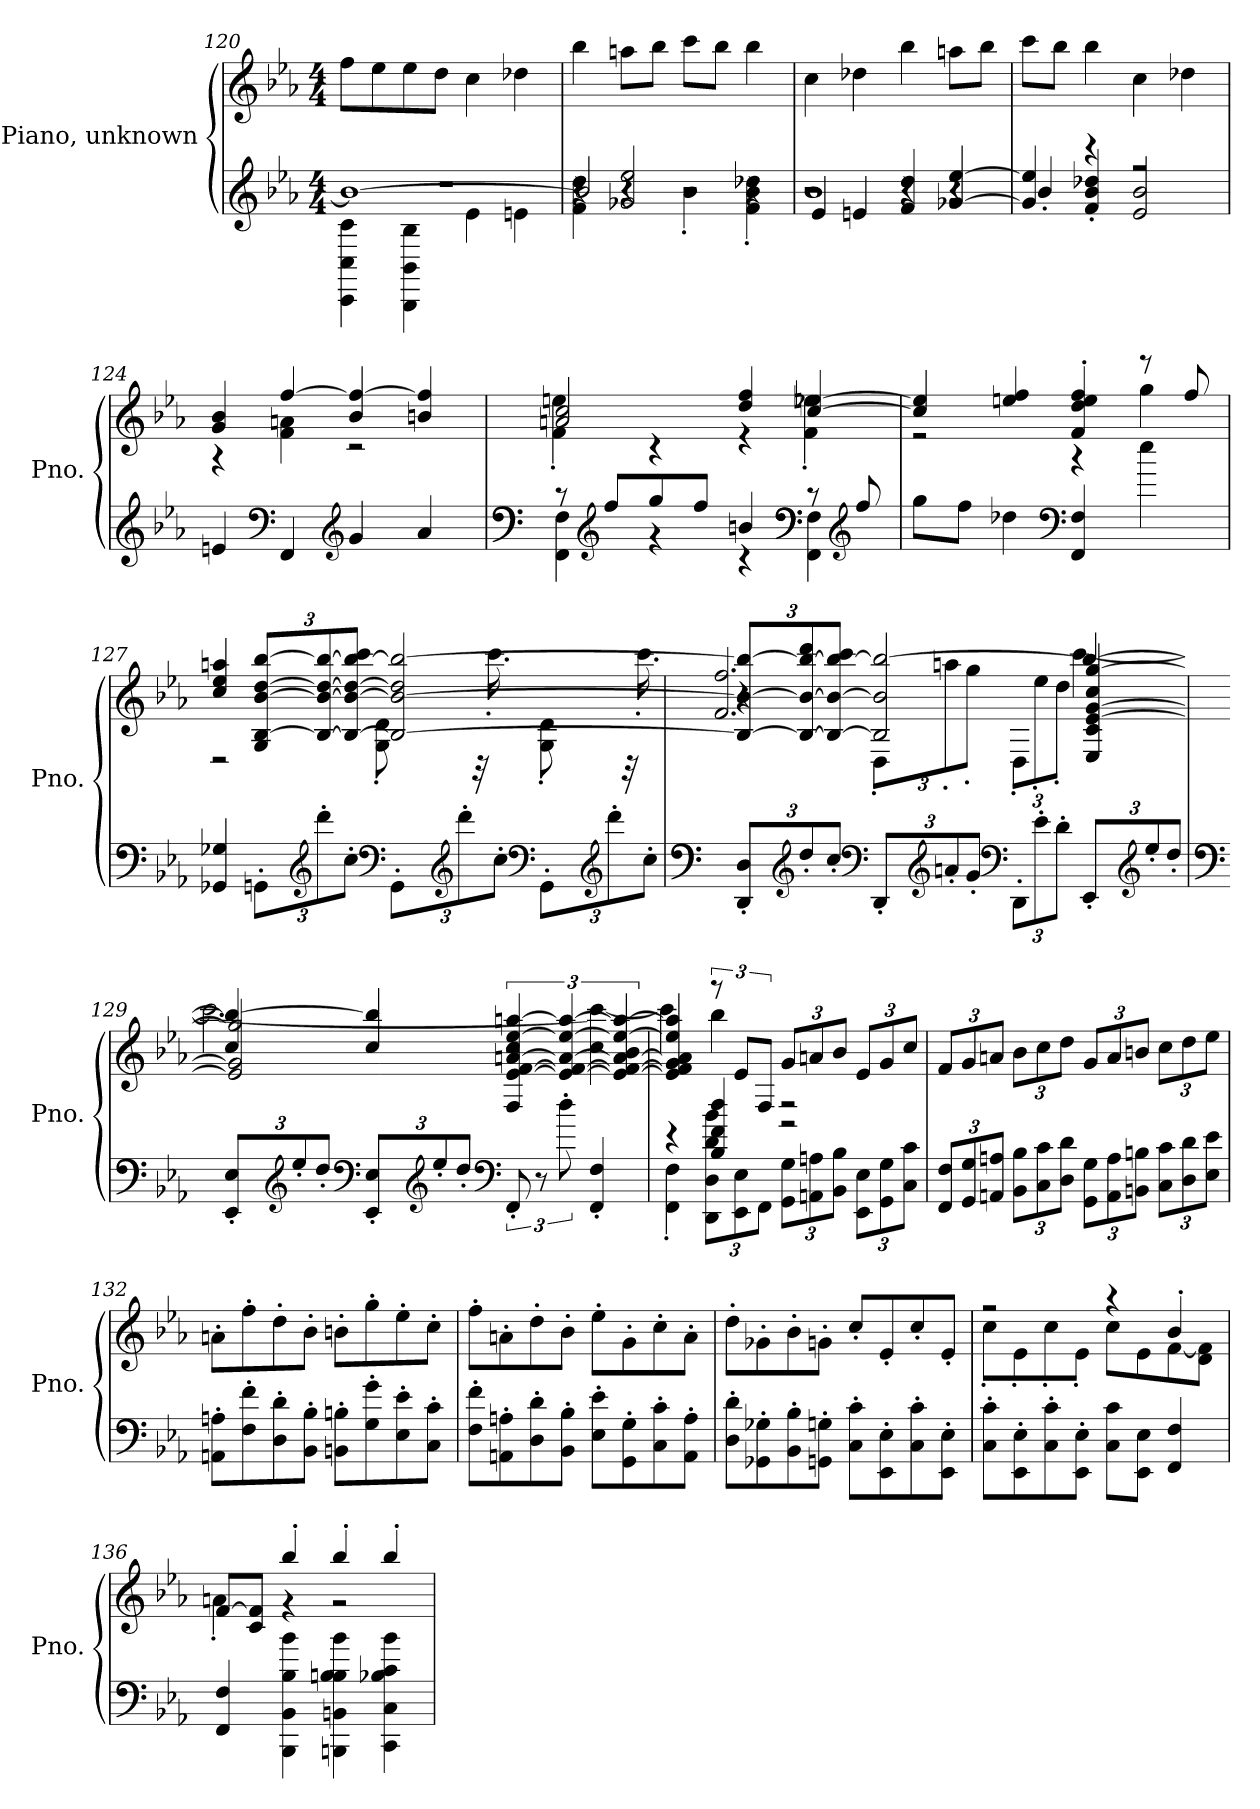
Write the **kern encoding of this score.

**kern	**kern
*part1	*part1
*staff2	*staff1
*I"Piano, unknown	*
*I'Pno.	*
*clefG2	*clefG2
*k[b-e-a-]	*k[b-e-a-]
*M4/4	*M4/4
=120	=120
*^	*
*	*^	*
1r	4CC\ 4C\ 4c\	1b-_	8ff\L
.	.	.	8ee-\
.	4BBB-\ 4BB-\ 4B-\	.	8ee-\
.	.	.	8dd\J
.	4e-\	.	4cc\
.	4en\	.	4dd-X\
!!LO:LB:g=z
=121	=121	=121	=121
4r	4f\ 4dd\	2b-/]	4bb-\
2g-X/ 2ee-/	4r	.	8aan\L
.	.	.	8bb-\J
.	4b-'\	2r	8ccc\L
.	.	.	8bb-\J
4r	4f\' 4b-\' 4dd-X\'	.	4bb-\
=122	=122	=122	=122
2r	1b-	4e-/	4cc\
.	.	4en/	4dd-X\
4r	.	4f/ 4dd/	4bb-\
[4g-X/ [4ee-/	.	4r	8aan\L
.	.	.	8bb-\J
*	*v	*v	*
=123	=123	=123
4g-/] 4ee-/]	4b-'/	8ccc\L
.	.	8bb-\J
4r	4f/' 4b-/' 4dd-X/'	4bb-\
2r	2e-/ 2b-/	4cc\
.	.	4dd-X\
*v	*v	*
=124	=124
*	*^
4en/	4g/ 4b-/	4r
*clefF4	*	*
4FF/	[4ff/	4f\ 4an\
*clefG2	*	*
4g/	4b-/ 4ff/_	2r
4a-/	4bn/ 4ff/]	.
!!LO:LB:g=z	!!
=125	=125	=125
*clefF4	*	*
*^	*	*
8r	4FF\ 4F\	2an/ 2cc/	4f\' 4een\'
*clefG2	*	*	*
8ff/L	.	.	.
8gg/	4r	.	4r
8ff/J	.	.	.
4bn/	4r	4dd/ 4ff/	4r
*clefF4	*	*	*
8r	4FF\ 4F\	[4cc/ [4ee-X/	4f\' 4een\'
*clefG2	*	*	*
8ff/	.	.	.
*v	*v	*	*
=126	=126	=126
8gg\L	4cc/] 4ee-/]	2r
8ff\J	.	.
4dd-X\	4een/ 4ff/	.
*clefF4	*	*
4FF/ 4F/	4f/' 4dd/' 4ee/' 4ff/'	4r
4ee-\	8r	4gg\
.	8ff/	.
!!LO:LB:g=z	!!
=127	=127	=127
4GG-X/ 4G-X/	4cc/ 4ee-/ 4aan/	2r
*Xbrackettup	*Xbrackettup	*
12GGn'\L	12G/ [12B-/ [12b-/ [12dd/ [12bb-/L	.
*clefG2	*	*
12ddd'\	12B-/_ 12b-/_ 12dd/_ 12bb-/_	.
12cc'\J	12B-/_ 12b-/_ 12dd/_ 12bb-/_ 12ccc/J	.
*clefF4	*	*
12GG'\L	2B-/_ 2b-/_ 2dd/] 2bb-/_	8G\' 8d\'
*clefG2	*	*
12ddd'\	.	.
.	.	32r
.	.	16.ccc'\
12cc'\J	.	.
*clefF4	*	*
12GG'\L	.	8G\' 8d\'
*clefG2	*	*
12ddd'\	.	.
.	.	32r
.	.	16.ccc'\
12cc'\J	.	.
*	*v	*v
!!LO:PB:g=z
=128	=128
*clefF4	*
*	*^
*	*	*^
12DD/' 12D/'L	12B-/_ 12b-/_ 12bb-/_L	4r	2.f/ 2.ff/
*clefG2	*	*	*
12dd'/	12B-/_ 12b-/_ 12bb-/_ 12ddd/	.	.
12cc'/J	12B-/_ 12b-/_ 12bb-/_ 12ccc/J	.	.
*clefF4	*	*	*
12DD'/L	2B-/] 2b-/] 2bb-/_	12D'\L	.
*clefG2	*	*	*
12an'/	.	12aan'\	.
12g'/J	.	12gg'\J	.
*clefF4	*	*	*
12DD'\L	.	12D'\L	.
12e-'\	.	12ee-'\	.
12d'\J	.	12dd'\J	.
12EE-'/L	4bb-/_	[4ccc\	4E-/ 4c/ [4e-/ [4g/ 4cc/ [4gg/
*clefG2	*	*	*
12ee-'/	.	.	.
12dd'/J	.	.	.
=129	=129	=129	=129
*clefF4	*	*	*
12EE-/' 12E-/'L	4cc/ 4bb-/_	2.ccc\_	2e-/] 2g/] 2gg/]
*clefG2	*	*	*
12ee-'/	.	.	.
12dd'/J	.	.	.
*clefF4	*	*	*
12EE-/' 12E-/'L	4cc/ 4bb-/]	.	.
*clefG2	*	*	*
12ee-'/	.	.	.
12dd'/J	.	.	.
*clefF4	*	*	*
*brackettup	*brackettup	*	*
12FF'/	6F/ [6e-/ [6f/ [6an/ 6cc/ [6ee-/ [6aan/	.	2r
12r	.	.	.
12dd'\	6e-/_ 6f/_ 6a/_ 6ee-/_ 6aa/_	.	.
4FF/' 4F/'	.	4cc\ 4ccc\_	.
.	6e-/_ 6f/_ 6a/_ 6b-/ 6ee-/_ 6aa/_	.	.
*	*	*v	*v
!!LO:LB:g=z
=130	=130	=130
*^	*	*
4r	4FF\' 4F\'	4e-/] 4f/] 4g/ 4a/] 4ee-/] 4aa/]	4ccc\]
*	*Xbrackettup	*	*
4B-/ 4f/ 4dd/	12DD\ 12D\ 12d\ 12b-\L	12r	4bb-\
.	12EE-\ 12E-\	12e-/L	.
.	12FF\J	12F/J	.
*	*	*Xbrackettup	*
2r	12GG\ 12G\L	12g/L	2r
.	12AAn\ 12An\	12an/	.
.	12BB-\ 12B-\J	12b-/J	.
.	12EE-\ 12E-\L	12e-/L	.
.	12GG\ 12G\	12g/	.
.	12C\ 12c\J	12cc/J	.
*v	*v	*	*
*	*v	*v
=131	=131
12FF/ 12F/L	12f/L
12GG/ 12G/	12g/
12AAn/ 12An/J	12an/J
12BB-\ 12B-\L	12b-\L
12C\ 12c\	12cc\
12D\ 12d\J	12dd\J
12GG\ 12G\L	12g/L
12AA\ 12A\	12a/
12BBn\ 12Bn\J	12bn/J
12C\ 12c\L	12cc\L
12D\ 12d\	12dd\
12E-\ 12e-\J	12ee-\J
=132	=132
8AAn\' 8An\'L	8an'\L
8F\' 8f\'	8ff'\
8D\' 8d\'	8dd'\
8BB-\' 8B-\'J	8b-'\J
8BBn\' 8Bn\'L	8bn'\L
8G\' 8g\'	8gg'\
8E-\' 8e-\'	8ee-'\
8C\' 8c\'J	8cc'\J
!!LO:LB:g=z
=133	=133
8F\' 8f\'L	8ff'\L
8AAn\' 8An\'	8an'\
8D\' 8d\'	8dd'\
8BB-\' 8B-\'J	8b-'\J
8E-\' 8e-\'L	8ee-'\L
8GG\' 8G\'	8g'\
8C\' 8c\'	8cc'\
8AA\' 8A\'J	8a'\J
=134	=134
8D\' 8d\'L	8dd'\L
8GG-X\' 8G-X\'	8g-X'\
8BB-\' 8B-\'	8b-'\
8GGn\' 8Gn\'J	8gn'\J
8C\' 8c\'L	8cc'/L
8EE-\' 8E-\'	8e-'/
8C\' 8c\'	8cc'/
8EE-\' 8E-\'J	8e-'/J
=135	=135
*	*^
8C\' 8c\'L	2r	8cc'\L
8EE-\' 8E-\'	.	8e-'\
8C\' 8c\'	.	8cc'\
8EE-\' 8E-\'J	.	8e-'\J
8C\ 8c\L	4r	8cc\L
8EE-\ 8E-\J	.	8e-\
4FF/ 4F/	4b-'/	[8f\
.	.	8d\ 8f\]J
=136	=136	=136
4FF/ 4F/	[8f/L	4an'\
.	8c/ 8f/]J	.
4BBB-\ 4BB-\ 4B-\ 4b-\	4bb-'/	4r
4BBBn\ 4BBn\ 4B-\ 4Bn\ 4b-\	4bb-'/	2r
4CC\ 4C\ 4B-X\ 4c\ 4b-\	4bb-'/	.
*	*v	*v
=	=
*-	*-
